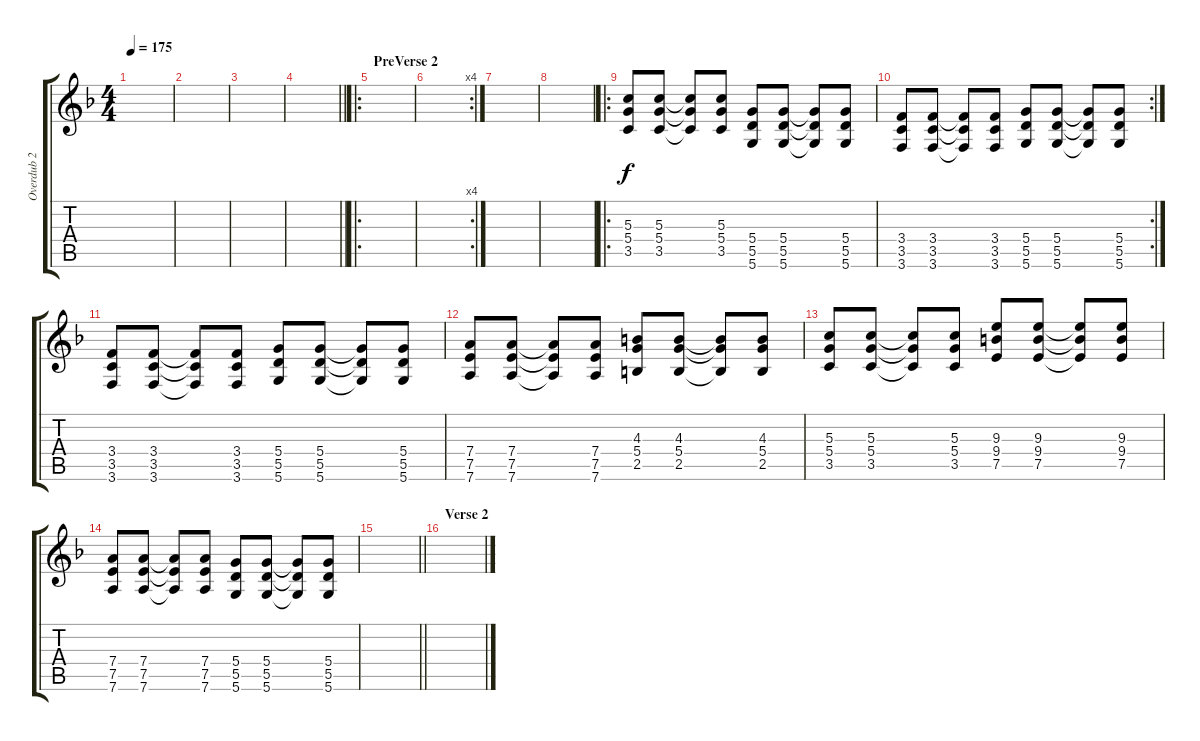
\track ("Overdub 2" "Overdub 2") {instrument distortionguitar}
\staff {score tabs}
\tuning (E4 B3 G3 D3 A2 D2) {hide}
\ts (4 4)
\tempo 175
\clef g2
\ks f
|
|
|
\barLineRight lightlight
|
\ro
\section ("" "PreVerse 2")
|
\rc 4
|
|
|
\ro
(5.3 5.4 3.5).8{dy f} (5.3 5.4 3.5).8 (5.3{t} 5.4{t} 3.5{t}).8 (5.3 5.4 3.5).8 (5.4 5.5 5.6).8 (5.4 5.5 5.6).8 (5.4{t} 5.5{t} 5.6{t}).8 (5.4 5.5 5.6).8 |
\rc 2
(3.4 3.5 3.6).8 (3.4 3.5 3.6).8 (3.4{t} 3.5{t} 3.6{t}).8 (3.4 3.5 3.6).8 (5.4 5.5 5.6).8 (5.4 5.5 5.6).8 (5.4{t} 5.5{t} 5.6{t}).8 (5.4 5.5 5.6).8 |
(3.4 3.5 3.6).8 (3.4 3.5 3.6).8 (3.4{t} 3.5{t} 3.6{t}).8 (3.4 3.5 3.6).8 (5.4 5.5 5.6).8 (5.4 5.5 5.6).8 (5.4{t} 5.5{t} 5.6{t}).8 (5.4 5.5 5.6).8 |
(7.4 7.5 7.6).8 (7.4 7.5 7.6).8 (7.4{t} 7.5{t} 7.6{t}).8 (7.4 7.5 7.6).8 (4.3 5.4 2.5).8 (4.3 5.4 2.5).8 (4.3{t} 5.4{t} 2.5{t}).8 (4.3 5.4 2.5).8 |
(5.3 5.4 3.5).8 (5.3 5.4 3.5).8 (5.3{t} 5.4{t} 3.5{t}).8 (5.3 5.4 3.5).8 (9.3 9.4 7.5).8 (9.3 9.4 7.5).8 (9.3{t} 9.4{t} 7.5{t}).8 (9.3 9.4 7.5).8 |
(7.4 7.5 7.6).8 (7.4 7.5 7.6).8 (7.4{t} 7.5{t} 7.6{t}).8 (7.4 7.5 7.6).8 (5.4 5.5 5.6).8 (5.4 5.5 5.6).8 (5.4{t} 5.5{t} 5.6{t}).8 (5.4 5.5 5.6).8 |
\barLineRight lightlight
|
\section ("" "Verse 2")
